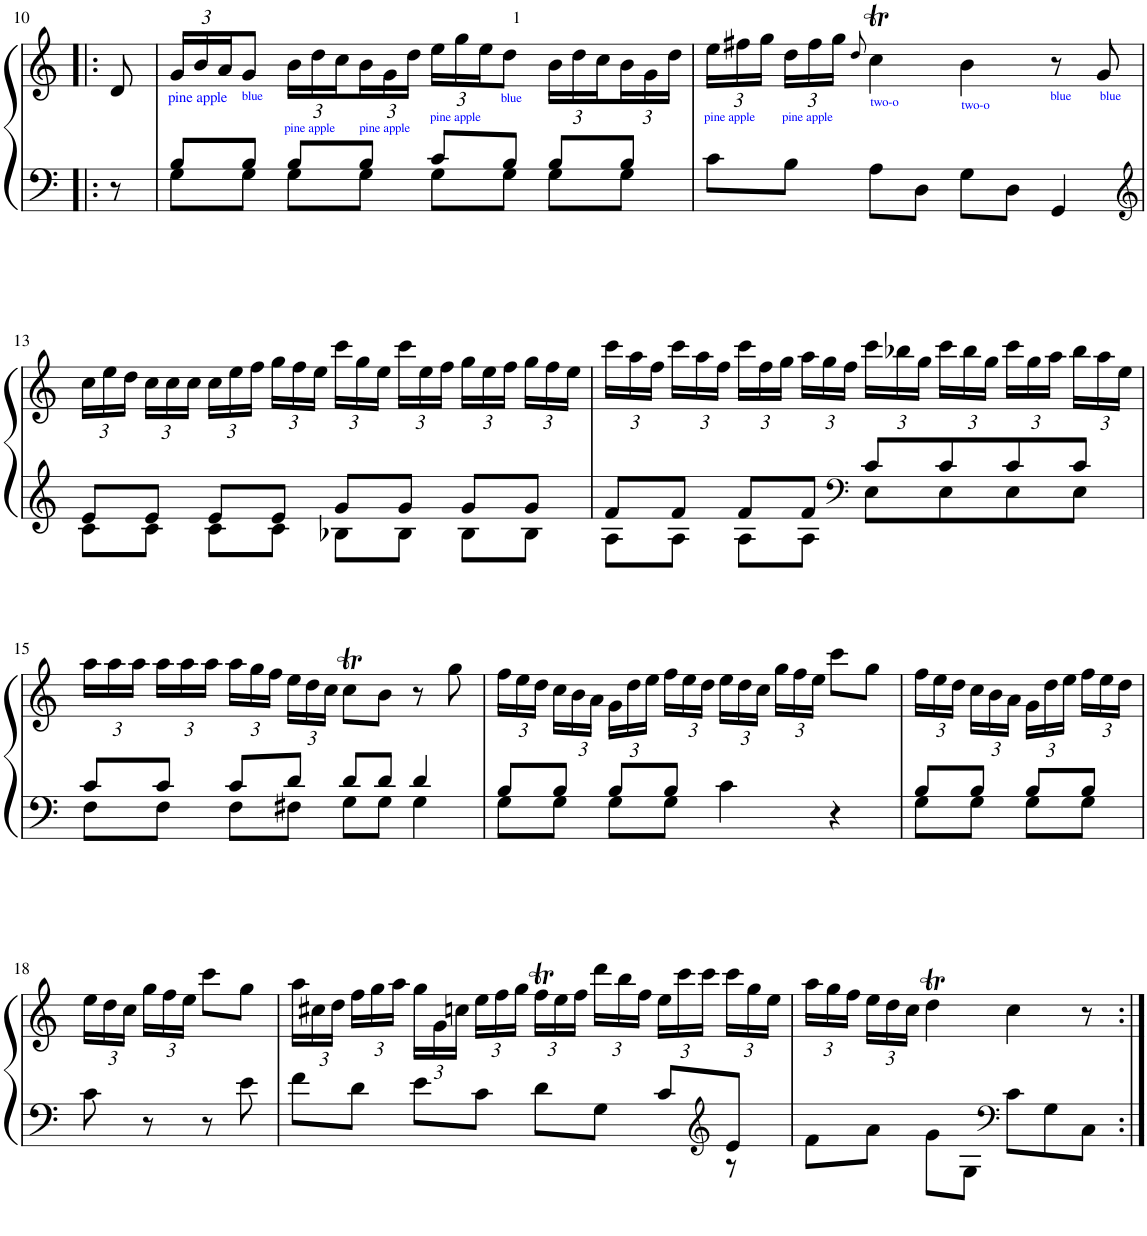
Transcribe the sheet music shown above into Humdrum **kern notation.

**kern	**kern
*part1	*part1
*staff2	*staff1
*I"Piano	*
*I'Pno.	*
!!LO:PB:g=z
*clefF4	*clefG2
*k[]	*k[]
*M4/4	*M4/4
*met(c)	*met(c)
=10!|:	=10!|:
8r	8d/
=11	=11
*^	*
*	*	*Xbrackettup
!	!	!LO:TX:b:color=#0000FF:t=pine apple
8B/L	8G\L	24g/LL
.	.	24b/
.	.	24a/J
!	!	!LO:TX:b:color=#0000FF:t=blue
8B/J	8G\J	8g/J
!	!	!LO:TX:b:color=#0000FF:t=pine apple
8B/L	8G\L	24b\LL
.	.	24dd\
.	.	24cc\
!	!	!LO:TX:b:color=#0000FF:t=pine apple
8B/J	8G\J	24b\
.	.	24g\
.	.	24dd\JJ
!	!	!LO:TX:b:color=#0000FF:t=pine apple
8c/L	8G\L	24ee\LL
.	.	24gg\
.	.	24ee\J
!	!	!LO:TX:b:color=#0000FF:t=blue
8B/J	8G\J	8dd\J
8B/L	8G\L	24b\LL
.	.	24dd\
.	.	24cc\
8B/J	8G\J	24b\
.	.	24g\
.	.	24dd\JJ
*v	*v	*
=12	=12
!	!LO:TX:b:color=#0000FF:t=pine apple
8c\L	24ee\LL
.	24ff#X\
.	24gg\JJ
!	!LO:TX:b:color=#0000FF:t=pine apple
8B\J	24dd\LL
.	24ff#\
.	24gg\JJ
.	8qdd/
!	!LO:TX:b:color=#0000FF:t=two-o
8A\L	4ccT\
8D\J	.
!	!LO:TX:b:color=#0000FF:t=two-o
8G\L	4b\
8D\J	.
!	!LO:TX:b:color=#0000FF:t=blue
4GG/	8r
!	!LO:TX:b:color=#0000FF:t=blue
.	8g/
!!LO:LB:g=z
=13	=13
*clefG2	*
*^	*
8e/L	8c\L	24cc\LL
.	.	24ee\
.	.	24dd\JJ
8e/J	8c\J	24cc\LL
.	.	24cc\
.	.	24cc\JJ
8e/L	8c\L	24cc\LL
.	.	24ee\
.	.	24ff\JJ
8e/J	8c\J	24gg\LL
.	.	24ff\
.	.	24ee\JJ
8g/L	8B-X\L	24ccc\LL
.	.	24gg\
.	.	24ee\JJ
8g/J	8B-\J	24ccc\LL
.	.	24ee\
.	.	24ff\JJ
8g/L	8B-\L	24gg\LL
.	.	24ee\
.	.	24ff\JJ
8g/J	8B-\J	24gg\LL
.	.	24ff\
.	.	24ee\JJ
=14	=14	=14
*^	*^	*
8f/L	8A\L	2ryy	2ryy	24ccc\LL
.	.	.	.	24aa\
.	.	.	.	24ff\JJ
8f/J	8A\J	.	.	24ccc\LL
.	.	.	.	24aa\
.	.	.	.	24ff\JJ
8f/L	8A\L	.	.	24ccc\LL
.	.	.	.	24ff\
.	.	.	.	24gg\JJ
8f/J	8A\J	.	.	24aa\LL
.	.	.	.	24gg\
.	.	.	.	24ff\JJ
*clefF4	*	*	*	*
8ryy	2ryy	8c/L	8E\L	24ccc\LL
.	.	.	.	24bb-X\
.	.	.	.	24gg\JJ
8ryy	.	8c/	8E\	24ccc\LL
.	.	.	.	24bb-\
.	.	.	.	24gg\JJ
8ryy	.	8c/	8E\	24ccc\LL
.	.	.	.	24gg\
.	.	.	.	24aa\JJ
8ryy	.	8c/J	8E\J	24bb-\LL
.	.	.	.	24aa\
.	.	.	.	24ee\JJ
*	*v	*v	*v	*
!!LO:LB:g=z
=15	=15	=15
8c/L	8F\L	24aa\LL
.	.	24aa\
.	.	24aa\JJ
8c/J	8F\J	24aa\LL
.	.	24aa\
.	.	24aa\JJ
8c/L	8F\L	24aa\LL
.	.	24gg\
.	.	24ff\JJ
8d/J	8F#X\J	24ee\LL
.	.	24dd\
.	.	24cc\JJ
8d/L	8G\L	8ccT\L
8d/J	8G\J	8b\J
4d/	4G\	8r
.	.	8gg\
=16	=16	=16
8B/L	8G\L	24ff\LL
.	.	24ee\
.	.	24dd\JJ
8B/J	8G\J	24cc\LL
.	.	24b\
.	.	24a\JJ
8B/L	8G\L	24g\LL
.	.	24dd\
.	.	24ee\JJ
8B/J	8G\J	24ff\LL
.	.	24ee\
.	.	24dd\JJ
4c\	2ryy	24ee\LL
.	.	24dd\
.	.	24cc\JJ
.	.	24gg\LL
.	.	24ff\
.	.	24ee\JJ
4r	.	8ccc\L
.	.	8gg\J
=17	=17	=17
8B/L	8G\L	24ff\LL
.	.	24ee\
.	.	24dd\JJ
8B/J	8G\J	24cc\LL
.	.	24b\
.	.	24a\JJ
8B/L	8G\L	24g\LL
.	.	24dd\
.	.	24ee\JJ
8B/J	8G\J	24ff\LL
.	.	24ee\
.	.	24dd\JJ
*v	*v	*
!!LO:LB:g=z
=18	=18
8c\	24ee\LL
.	24dd\
.	24cc\JJ
8r	24gg\LL
.	24ff\
.	24ee\JJ
8r	8ccc\L
8e\	8gg\J
=19	=19
*^	*
8f\L	2..ryy	24aa\LL
.	.	24cc#X\
.	.	24dd\JJ
8d\J	.	24ff\LL
.	.	24gg\
.	.	24aa\JJ
8e\L	.	24gg\LL
.	.	24g\
.	.	24ccn\JJ
8c\J	.	24ee\LL
.	.	24ff\
.	.	24gg\JJ
8d\L	.	24ffT\LL
.	.	24ee\
.	.	24ff\JJ
8G\J	.	24ddd\LL
.	.	24bb\
.	.	24ff\JJ
8c/L	.	24ee\LL
.	.	24ccc\
.	.	24ccc\JJ
*clefG2	*	*
8e/J	8r	24ccc\LL
.	.	24gg\
.	.	24ee\JJ
*v	*v	*
=20	=20
8f\L	24aa\LL
.	24gg\
.	24ff\JJ
8a\J	24ee\LL
.	24dd\
.	24cc\JJ
8g\L	4ddT\
8G\J	.
*clefF4	*
8c\L	4cc\
8G\	.
8C\J	8r
=:|!	=:|!
*-	*-
